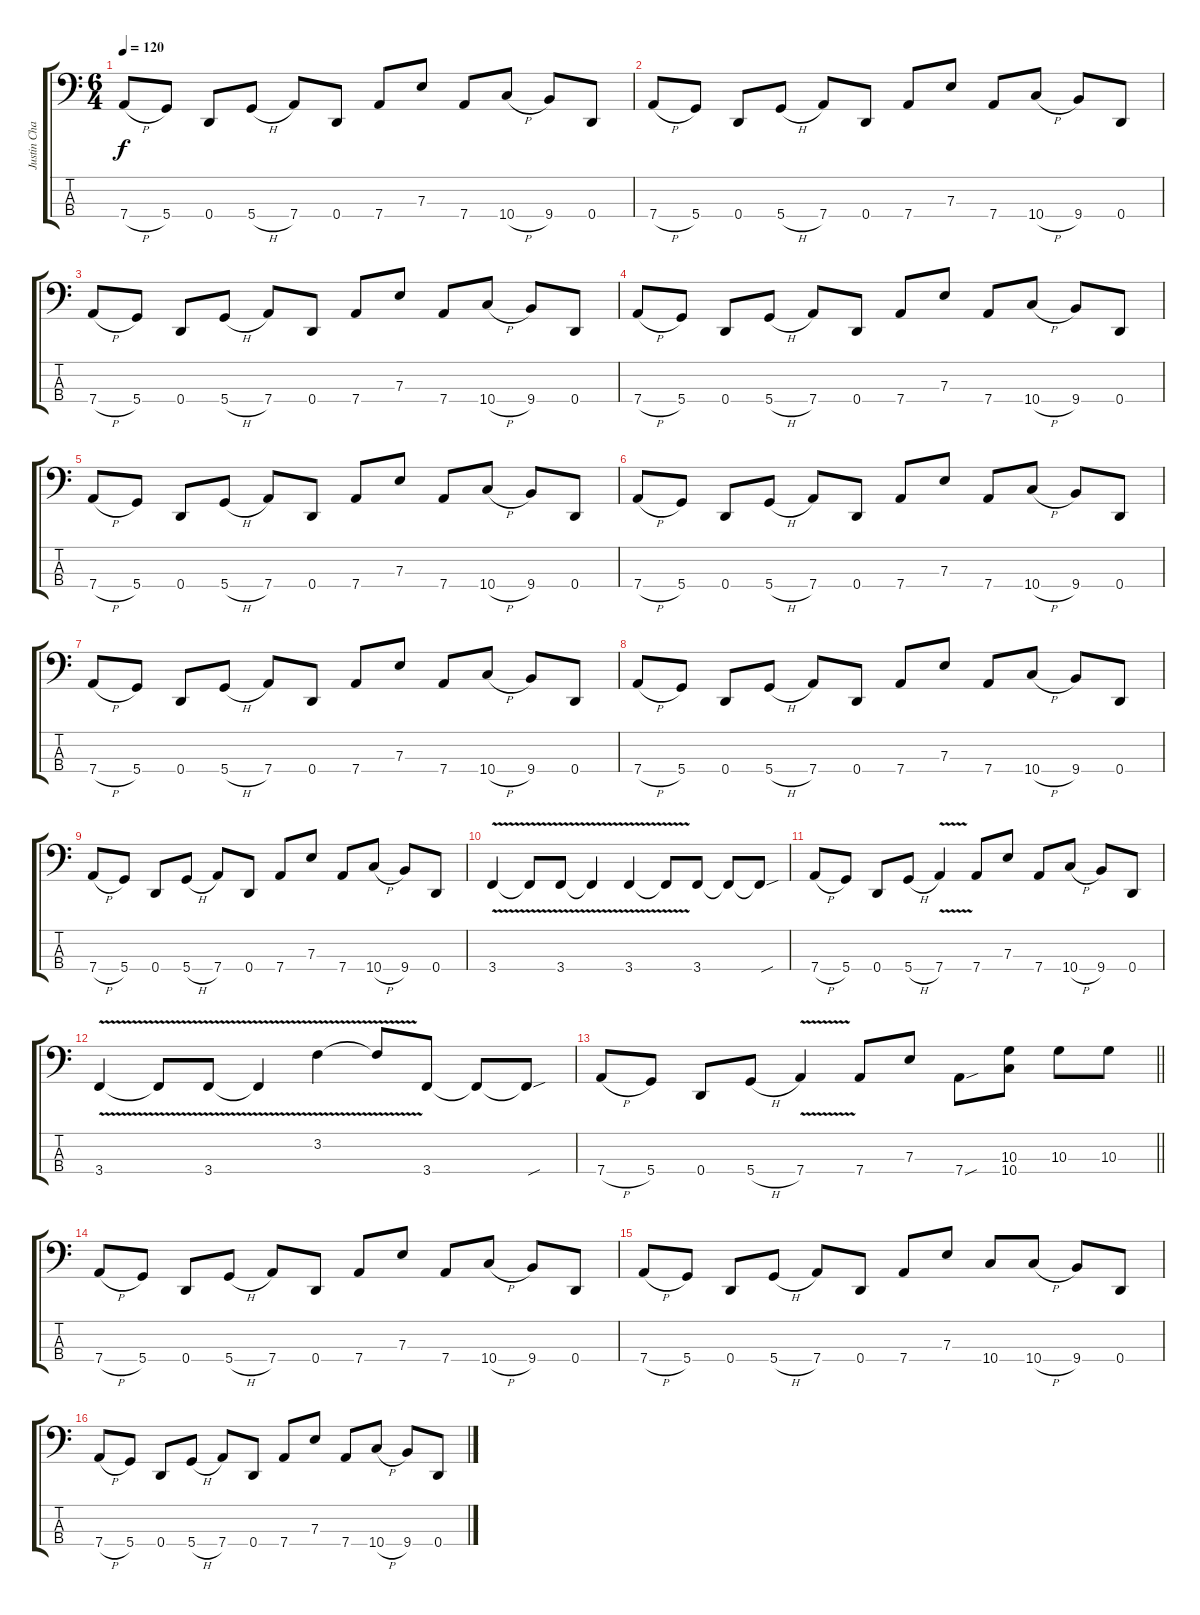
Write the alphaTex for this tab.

\track ("Justin Chancellor" "Justin Cha") {instrument electricbassfinger}
\staff {score tabs}
\tuning (G2 D2 A1 D1) {hide}
\ts (6 4)
\tempo 120
\clef f4
\ks c
7.4{h}.8{dy f} 5.4.8 0.4.8 5.4{h}.8 7.4.8 0.4.8 7.4.8 7.3.8 7.4.8 10.4{h}.8 9.4.8 0.4.8 |
7.4{h}.8 5.4.8 0.4.8 5.4{h}.8 7.4.8 0.4.8 7.4.8 7.3.8 7.4.8 10.4{h}.8 9.4.8 0.4.8 |
7.4{h}.8 5.4.8 0.4.8 5.4{h}.8 7.4.8 0.4.8 7.4.8 7.3.8 7.4.8 10.4{h}.8 9.4.8 0.4.8 |
7.4{h}.8 5.4.8 0.4.8 5.4{h}.8 7.4.8 0.4.8 7.4.8 7.3.8 7.4.8 10.4{h}.8 9.4.8 0.4.8 |
7.4{h}.8 5.4.8 0.4.8 5.4{h}.8 7.4.8 0.4.8 7.4.8 7.3.8 7.4.8 10.4{h}.8 9.4.8 0.4.8 |
7.4{h}.8 5.4.8 0.4.8 5.4{h}.8 7.4.8 0.4.8 7.4.8 7.3.8 7.4.8 10.4{h}.8 9.4.8 0.4.8 |
7.4{h}.8 5.4.8 0.4.8 5.4{h}.8 7.4.8 0.4.8 7.4.8 7.3.8 7.4.8 10.4{h}.8 9.4.8 0.4.8 |
7.4{h}.8 5.4.8 0.4.8 5.4{h}.8 7.4.8 0.4.8 7.4.8 7.3.8 7.4.8 10.4{h}.8 9.4.8 0.4.8 |
7.4{h}.8 5.4.8 0.4.8 5.4{h}.8 7.4.8 0.4.8 7.4.8 7.3.8 7.4.8 10.4{h}.8 9.4.8 0.4.8 |
3.4{v}.4 3.4{t}.8 3.4{v}.8 3.4{t}.4 3.4{v}.4 3.4{t}.8 3.4.8 3.4{t}.8 3.4{sou t}.8 |
7.4{h}.8 5.4.8 0.4.8 5.4{h}.8 7.4{v}.4 7.4.8 7.3.8 7.4.8 10.4{h}.8 9.4.8 0.4.8 |
3.4{v}.4 3.4{t}.8 3.4{v}.8 3.4{t}.4 3.2{v}.4 3.2{t}.8 3.4.8 3.4{t}.8 3.4{sou t}.8 |
\barLineRight lightlight
7.4{h}.8 5.4.8 0.4.8 5.4{h}.8 7.4{v}.4 7.4.8 7.3.8 7.4{sou}.8 (10.3 10.4).8 10.3.8 10.3.8 |
\section ("" "")
7.4{h}.8 5.4.8 0.4.8 5.4{h}.8 7.4.8 0.4.8 7.4.8 7.3.8 7.4.8 10.4{h}.8 9.4.8 0.4.8 |
7.4{h}.8 5.4.8 0.4.8 5.4{h}.8 7.4.8 0.4.8 7.4.8 7.3.8 10.4.8 10.4{h}.8 9.4.8 0.4.8 |
7.4{h}.8 5.4.8 0.4.8 5.4{h}.8 7.4.8 0.4.8 7.4.8 7.3.8 7.4.8 10.4{h}.8 9.4.8 0.4.8
